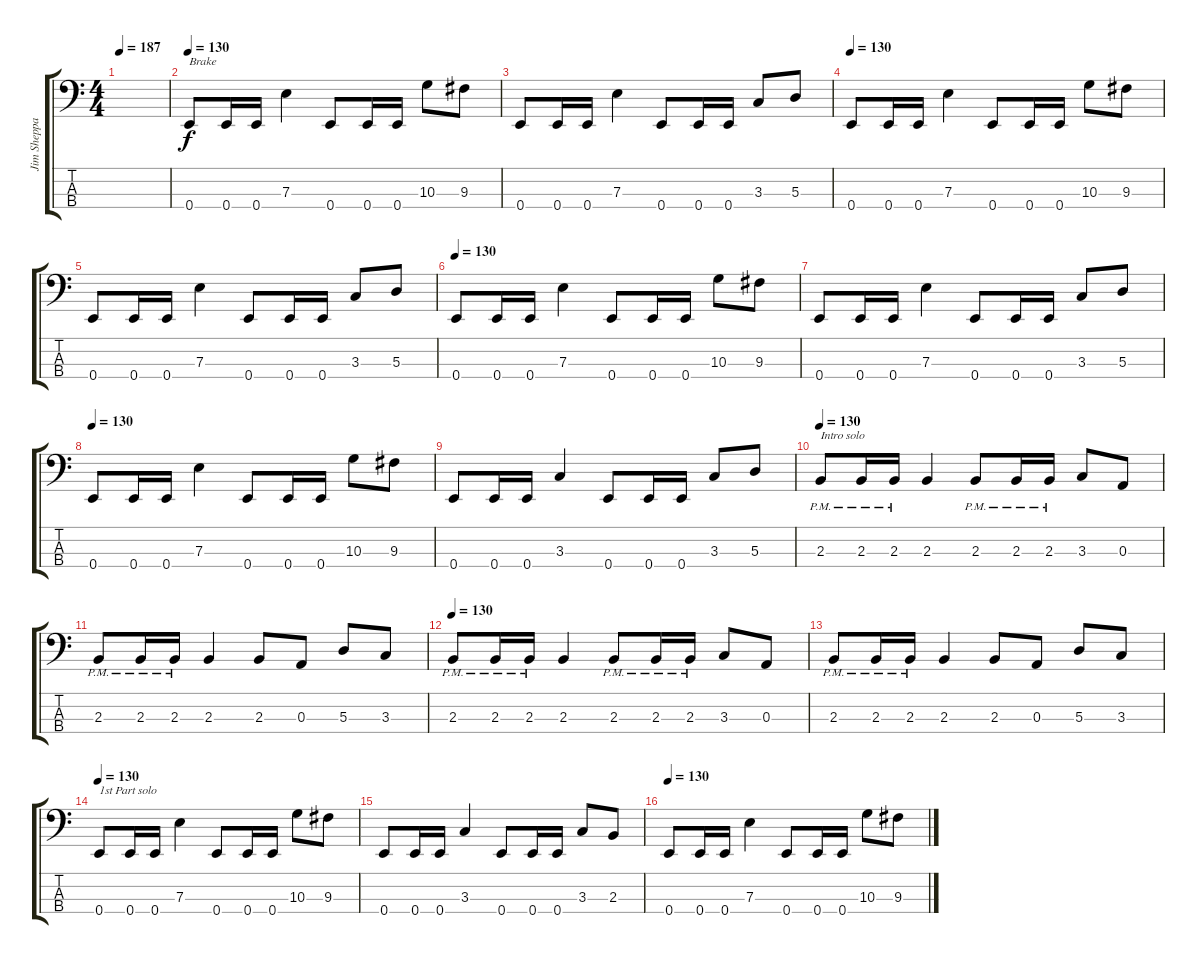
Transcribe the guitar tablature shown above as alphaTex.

\track ("Jim Sheppard" "Jim Sheppa") {instrument electricbasspick}
\staff {score tabs}
\tuning (G2 D2 A1 E1) {hide}
\ts (4 4)
\tempo 187
\clef f4
\ks c
|
\tempo 130
0.4.8{txt "Brake"} 0.4.16 0.4.16 7.3.4 0.4.8 0.4.16 0.4.16 10.3.8 9.3.8 |
0.4.8 0.4.16 0.4.16 7.3.4 0.4.8 0.4.16 0.4.16 3.3.8 5.3.8 |
\tempo 130
0.4.8 0.4.16 0.4.16 7.3.4 0.4.8 0.4.16 0.4.16 10.3.8 9.3.8 |
0.4.8 0.4.16 0.4.16 7.3.4 0.4.8 0.4.16 0.4.16 3.3.8 5.3.8 |
\tempo 130
0.4.8 0.4.16 0.4.16 7.3.4 0.4.8 0.4.16 0.4.16 10.3.8 9.3.8 |
0.4.8 0.4.16 0.4.16 7.3.4 0.4.8 0.4.16 0.4.16 3.3.8 5.3.8 |
\tempo 130
0.4.8 0.4.16 0.4.16 7.3.4 0.4.8 0.4.16 0.4.16 10.3.8 9.3.8 |
0.4.8 0.4.16 0.4.16 3.3.4 0.4.8 0.4.16 0.4.16 3.3.8 5.3.8 |
\tempo 130
2.3{pm}.8{txt "Intro solo"} 2.3{pm}.16 2.3{pm}.16 2.3.4 2.3{pm}.8 2.3{pm}.16 2.3{pm}.16 3.3.8 0.3.8 |
2.3{pm}.8 2.3{pm}.16 2.3{pm}.16 2.3.4 2.3.8 0.3.8 5.3.8 3.3.8 |
\tempo 130
2.3{pm}.8 2.3{pm}.16 2.3{pm}.16 2.3.4 2.3{pm}.8 2.3{pm}.16 2.3{pm}.16 3.3.8 0.3.8 |
2.3{pm}.8 2.3{pm}.16 2.3{pm}.16 2.3.4 2.3.8 0.3.8 5.3.8 3.3.8 |
\tempo 130
0.4.8{txt "1st Part solo"} 0.4.16 0.4.16 7.3.4 0.4.8 0.4.16 0.4.16 10.3.8 9.3.8 |
0.4.8 0.4.16 0.4.16 3.3.4 0.4.8 0.4.16 0.4.16 3.3.8 2.3.8 |
\tempo 130
0.4.8 0.4.16 0.4.16 7.3.4 0.4.8 0.4.16 0.4.16 10.3.8 9.3.8
